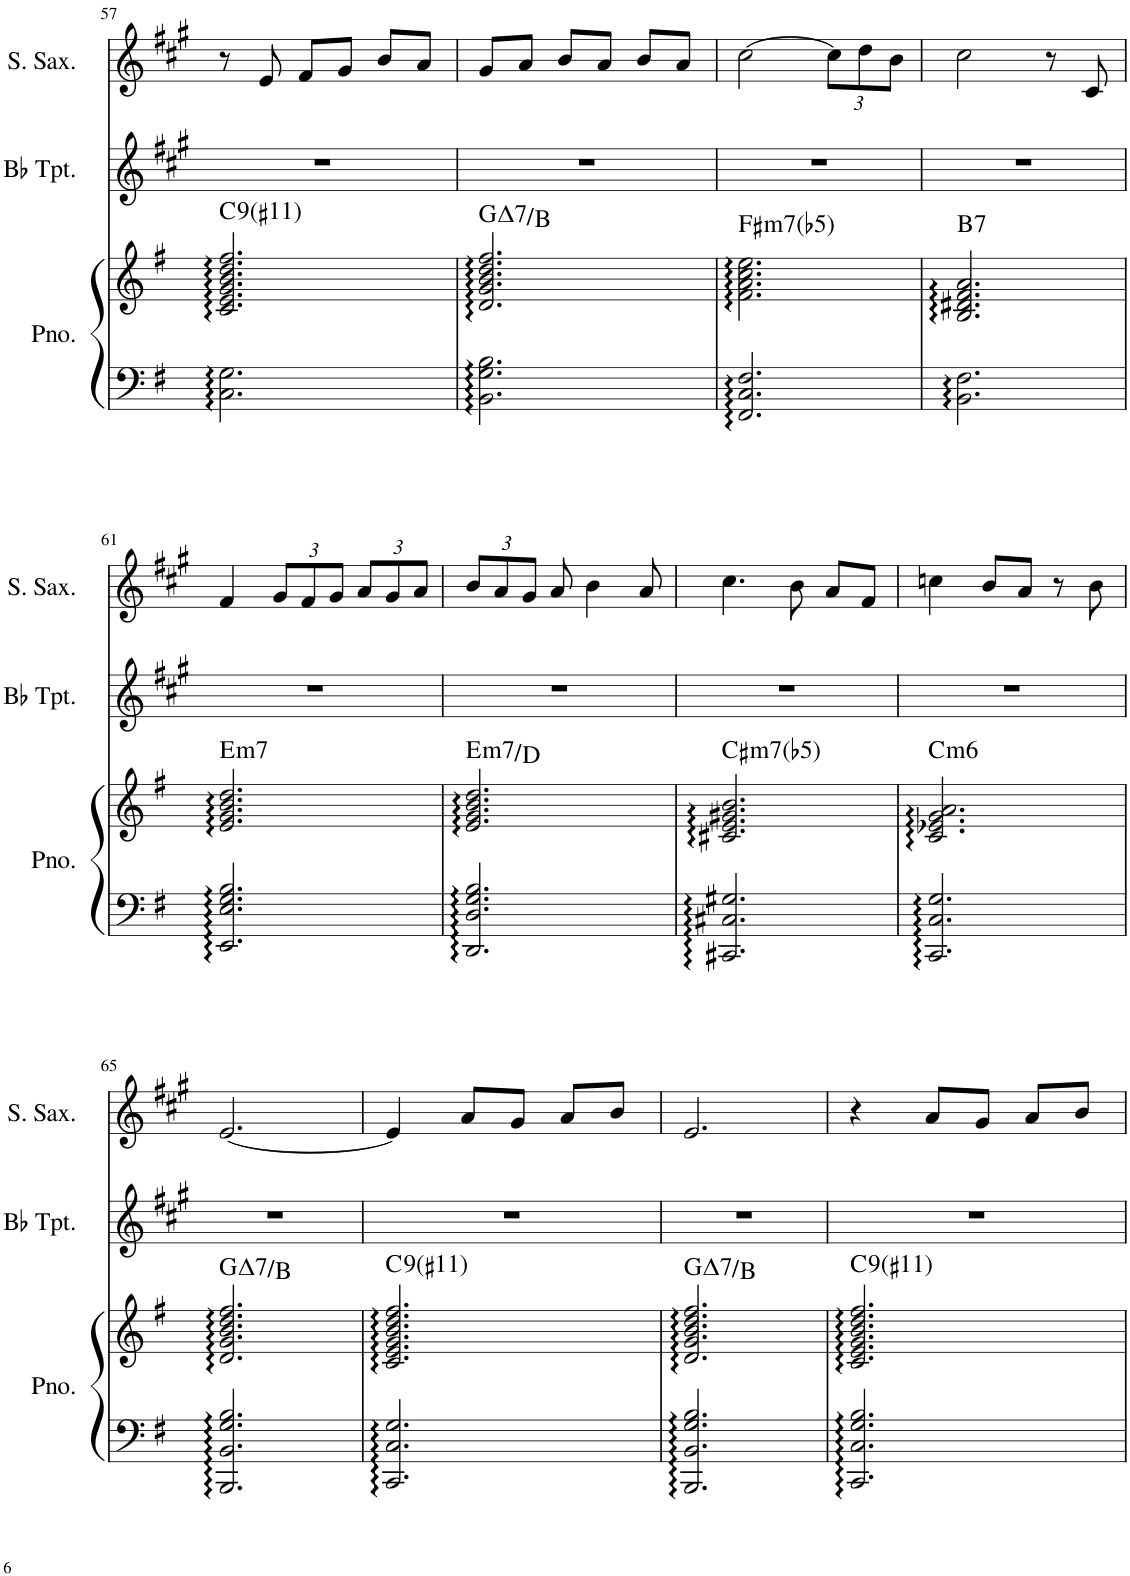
**kern	**kern	**harte	**kern
*part2	*part2	*part2	*part1
*staff3	*staff2	*	*staff1
*I"Piano	*	*	*I"Soprano Saxophone
*I'Pno.	*	*	*I'S. Sax.
!!LO:PB:g=z
*clefF4	*clefG2	*	*clefG2
*	*	*	*Trd1c2
*k[f#]	*k[f#]	*	*k[f#c#g#]
*M3/4	*M3/4	*	*M3/4
=57	=57	=57	=57
!	!	!LO:H:kt=9	!
2.C\ 2.G\	2.c/ 2.e/ 2.g/ 2.b/ 2.dd/ 2.ff#/	C:9(#11)	8r
.	.	.	8e/
.	.	.	8f#/L
.	.	.	8g#/J
.	.	.	8b/L
.	.	.	8a/J
=58	=58	=58	=58
!	!	!LO:H:kt=7	!
2.BB\ 2.G\ 2.B\	2.d/ 2.g/ 2.b/ 2.dd/ 2.ff#/	G:maj7/3	8g#/L
.	.	.	8a/J
.	.	.	8b/L
.	.	.	8a/J
.	.	.	8b/L
.	.	.	8a/J
=59	=59	=59	=59
!	!	!LO:H:kt=m7(b5)	!
2.FF#/ 2.C/ 2.F#/	2.f#\ 2.a\ 2.cc\ 2.ee\	F#:hdim7	[2cc#\
*	*	*	*Xbrackettup
.	.	.	12cc#\L]
.	.	.	12dd\
.	.	.	12b\J
=60	=60	=60	=60
!	!	!LO:H:kt=7	!
2.BB\ 2.F#\	2.B/ 2.d#X/ 2.f#/ 2.a/	B:7	2cc#\
.	.	.	8r
.	.	.	8c#/
!!LO:LB:g=z
=61	=61	=61	=61
!	!	!LO:H:kt=m7	!
2.EE/ 2.E/ 2.G/ 2.B/	2.e/ 2.g/ 2.b/ 2.dd/	E:min7	4f#/
.	.	.	12g#/L
.	.	.	12f#/
.	.	.	12g#/J
.	.	.	12a/L
.	.	.	12g#/
.	.	.	12a/J
=62	=62	=62	=62
!	!	!LO:H:kt=m7	!
2.DD/ 2.D/ 2.G/ 2.B/	2.e/ 2.g/ 2.b/ 2.dd/	E:min7/b7	12b/L
.	.	.	12a/
.	.	.	12g#/J
.	.	.	8a/
.	.	.	4b\
.	.	.	8a/
=63	=63	=63	=63
!	!	!LO:H:kt=m7(b5)	!
2.CC#X/ 2.C#X/ 2.G#X/	2.c#X/ 2.e/ 2.g#X/ 2.b/	C#:hdim7	4.cc#\
.	.	.	8b\
.	.	.	8a/L
.	.	.	8f#/J
=64	=64	=64	=64
!	!	!LO:H:kt=m6	!
2.CC/ 2.C/ 2.G/	2.c/ 2.e-X/ 2.g/ 2.a/	C:min6	4ccn\
.	.	.	8b/L
.	.	.	8a/J
.	.	.	8r
.	.	.	8b\
!!LO:LB:g=z
=65	=65	=65	=65
!	!	!LO:H:kt=7	!
2.BBB/ 2.BB/ 2.G/ 2.B/	2.d/ 2.g/ 2.b/ 2.dd/ 2.ff#/	G:maj7/3	[2.e/
=66	=66	=66	=66
!	!	!LO:H:kt=9	!
2.CC/ 2.C/ 2.G/	2.c/ 2.e/ 2.g/ 2.b/ 2.dd/ 2.ff#/	C:9(#11)	4e/]
.	.	.	8a/L
.	.	.	8g#/J
.	.	.	8a/L
.	.	.	8b/J
=67	=67	=67	=67
!	!	!LO:H:kt=7	!
2.BBB/ 2.BB/ 2.G/ 2.B/	2.d/ 2.g/ 2.b/ 2.dd/ 2.ff#/	G:maj7/3	2.e/
=68	=68	=68	=68
!	!	!LO:H:kt=9	!
2.CC/ 2.C/ 2.G/ 2.B/	2.c/ 2.e/ 2.g/ 2.b/ 2.dd/ 2.ff#/	C:9(#11)	4r
.	.	.	8a/L
.	.	.	8g#/J
.	.	.	8a/L
.	.	.	8b/J
=	=	=	=
*-	*-	*-	*-
